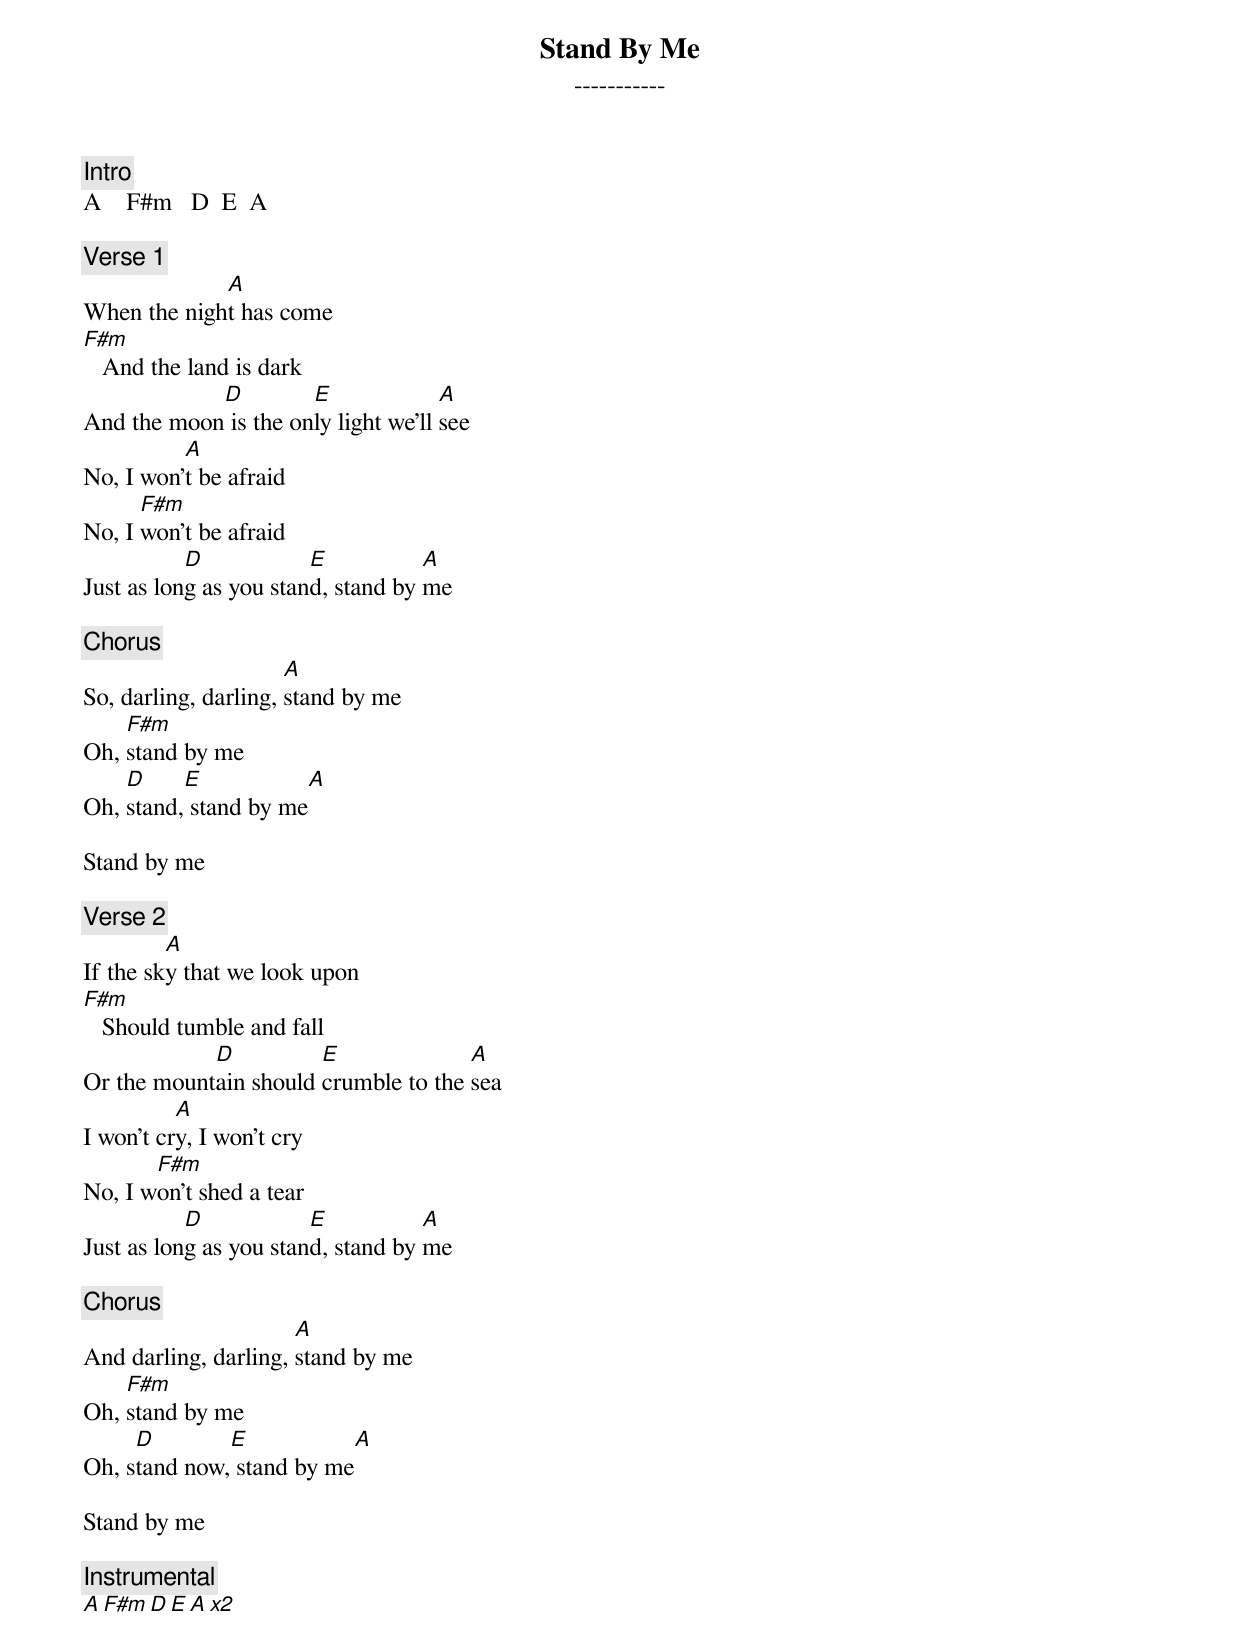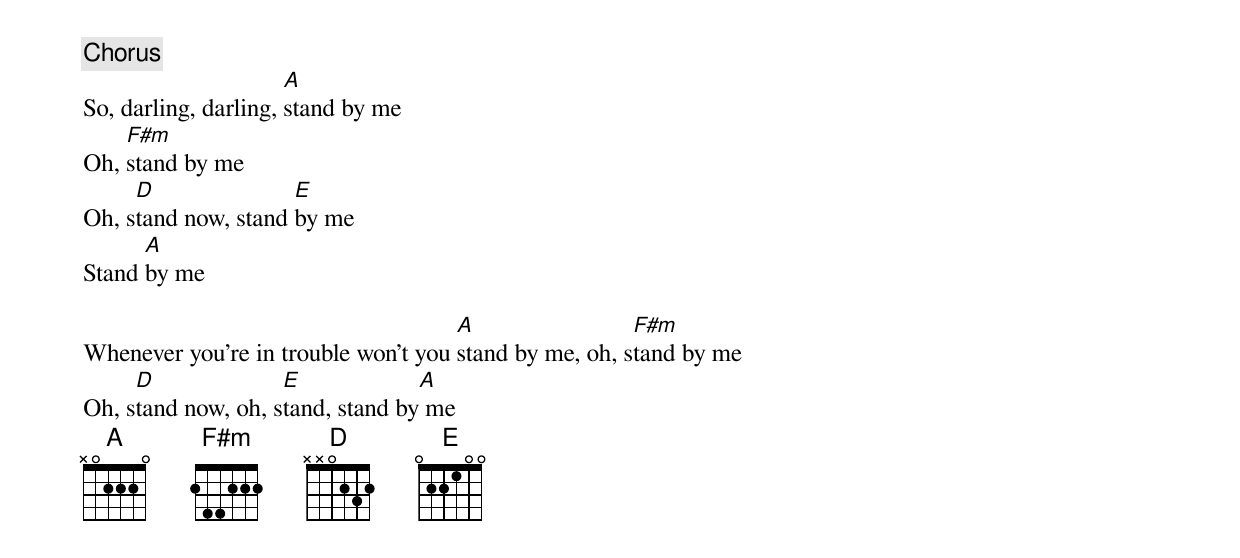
Stand By Me
-----------

[Intro]
A    F#m   D  E  A

[Verse 1]
             A
When the night has come
F#m
   And the land is dark
            D         E              A
And the moon is the only light we'll see
          A
No, I won't be afraid
      F#m
No, I won't be afraid
           D            E           A
Just as long as you stand, stand by me

[Chorus]
                      A
So, darling, darling, stand by me
    F#m
Oh, stand by me
    D     E            A
Oh, stand, stand by me

Stand by me

[Verse 2]
         A
If the sky that we look upon
F#m
   Should tumble and fall
            D          E              A
Or the mountain should crumble to the sea
          A
I won't cry, I won't cry
       F#m
No, I won't shed a tear
           D            E           A
Just as long as you stand, stand by me

[Chorus]
                      A
And darling, darling, stand by me
    F#m
Oh, stand by me
     D        E            A
Oh, stand now, stand by me

Stand by me

[Instrumental]
A    F#m   D  E  A    x2

[Chorus]
                      A
So, darling, darling, stand by me
    F#m
Oh, stand by me
     D               E
Oh, stand now, stand by me
      A
Stand by me

                                     A                 F#m
Whenever you're in trouble won't you stand by me, oh, stand by me
     D              E             A
Oh, stand now, oh, stand, stand by me
